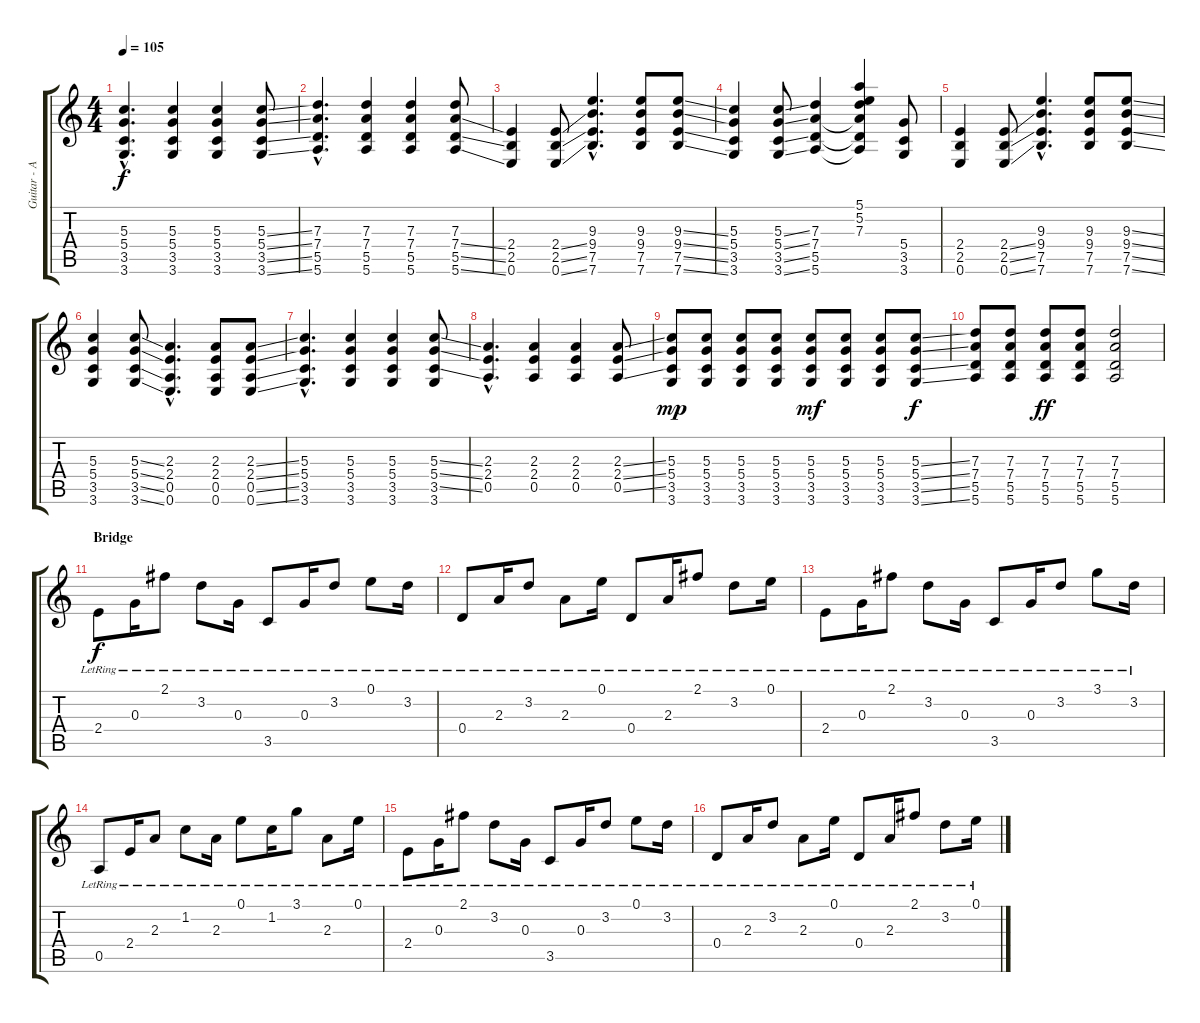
\track ("Guitar - Acoustic" "Guitar - A") {instrument acousticguitarsteel}
\staff {score tabs}
\tuning (E4 B3 G3 D3 A2 E2) {hide}
\ts (4 4)
\tempo 105
\clef g2
\ks c
(5.3{hac} 5.4{hac} 3.5{hac} 3.6{hac}).4{d dy f} (5.3 5.4 3.5 3.6).4 (5.3 5.4 3.5 3.6).4 (5.3{ss} 5.4{ss} 3.5{ss} 3.6{ss}).8 |
(7.3{hac} 7.4{hac} 5.5{hac} 5.6{hac}).4{d} (7.3 7.4 5.5 5.6).4 (7.3 7.4 5.5 5.6).4 (7.3 7.4{ss} 5.5{ss} 5.6{ss}).8 |
(2.4 2.5 0.6).4 (2.4{ss} 2.5{ss} 0.6{ss}).8 (9.3{hac} 9.4{hac} 7.5{hac} 7.6{hac}).4{d} (9.3 9.4 7.5 7.6).8 (9.3{ss} 9.4{ss} 7.5{ss} 7.6{ss}).8 |
(5.3 5.4 3.5 3.6).4 (5.3{ss} 5.4{ss} 3.5{ss} 3.6{ss}).8 (7.3 7.4 5.5 5.6).4 (5.1 5.2 7.3 7.4{t} 5.5{t} 5.6{t}).4 (5.4 3.5 3.6).8 |
(2.4 2.5 0.6).4 (2.4{ss} 2.5{ss} 0.6{ss}).8 (9.3{hac} 9.4{hac} 7.5{hac} 7.6{hac}).4{d} (9.3 9.4 7.5 7.6).8 (9.3{ss} 9.4{ss} 7.5{ss} 7.6{ss}).8 |
(5.3 5.4 3.5 3.6).4 (5.3{ss} 5.4{ss} 3.5{ss} 3.6{ss}).8 (2.3{hac} 2.4{hac} 0.5{hac} 0.6{hac}).4{d} (2.3 2.4 0.5 0.6).8 (2.3{ss} 2.4{ss} 0.5{ss} 0.6{ss}).8 |
(5.3{hac} 5.4{hac} 3.5{hac} 3.6{hac}).4{d} (5.3 5.4 3.5 3.6).4 (5.3 5.4 3.5 3.6).4 (5.3{ss} 5.4{ss} 3.5{ss} 3.6).8 |
(2.3{hac} 2.4{hac} 0.5{hac}).4{d} (2.3 2.4 0.5).4 (2.3 2.4 0.5).4 (2.3{ss} 2.4{ss} 0.5{ss}).8 |
(5.3 5.4 3.5 3.6).8{dy mp} (5.3 5.4 3.5 3.6).8 (5.3 5.4 3.5 3.6).8 (5.3 5.4 3.5 3.6).8 (5.3 5.4 3.5 3.6).8{dy mf} (5.3 5.4 3.5 3.6).8 (5.3 5.4 3.5 3.6).8 (5.3{ss} 5.4{ss} 3.5{ss} 3.6{ss}).8{dy f} |
(7.3 7.4 5.5 5.6).8 (7.3 7.4 5.5 5.6).8 (7.3 7.4 5.5 5.6).8{dy ff} (7.3 7.4 5.5 5.6).8 (7.3 7.4 5.5 5.6).2 |
\section ("" "Bridge")
2.4{lr}.8{dy f volume 13} 0.3{lr}.16 2.1{lr}.8 3.2{lr}.8 0.3{lr}.16 3.5{lr}.8 0.3{lr}.16 3.2{lr}.8 0.1{lr}.8 3.2{lr}.16 |
0.4{lr}.8 2.3{lr}.16 3.2{lr}.8 2.3{lr}.8 0.1{lr}.16 0.4{lr}.8 2.3{lr}.16 2.1{lr}.8 3.2{lr}.8 0.1{lr}.16 |
2.4{lr}.8 0.3{lr}.16 2.1{lr}.8 3.2{lr}.8 0.3{lr}.16 3.5{lr}.8 0.3{lr}.16 3.2{lr}.8 3.1{lr}.8 3.2{lr}.16 |
0.5{lr}.8 2.4{lr}.16 2.3{lr}.8 1.2{lr}.8 2.3{lr}.16 0.1{lr}.8 1.2{lr}.16 3.1{lr}.8 2.3{lr}.8 0.1{lr}.16 |
2.4{lr}.8 0.3{lr}.16 2.1{lr}.8 3.2{lr}.8 0.3{lr}.16 3.5{lr}.8 0.3{lr}.16 3.2{lr}.8 0.1{lr}.8 3.2{lr}.16 |
0.4{lr}.8 2.3{lr}.16 3.2{lr}.8 2.3{lr}.8 0.1{lr}.16 0.4{lr}.8 2.3{lr}.16 2.1{lr}.8 3.2{lr}.8 0.1{lr}.16
